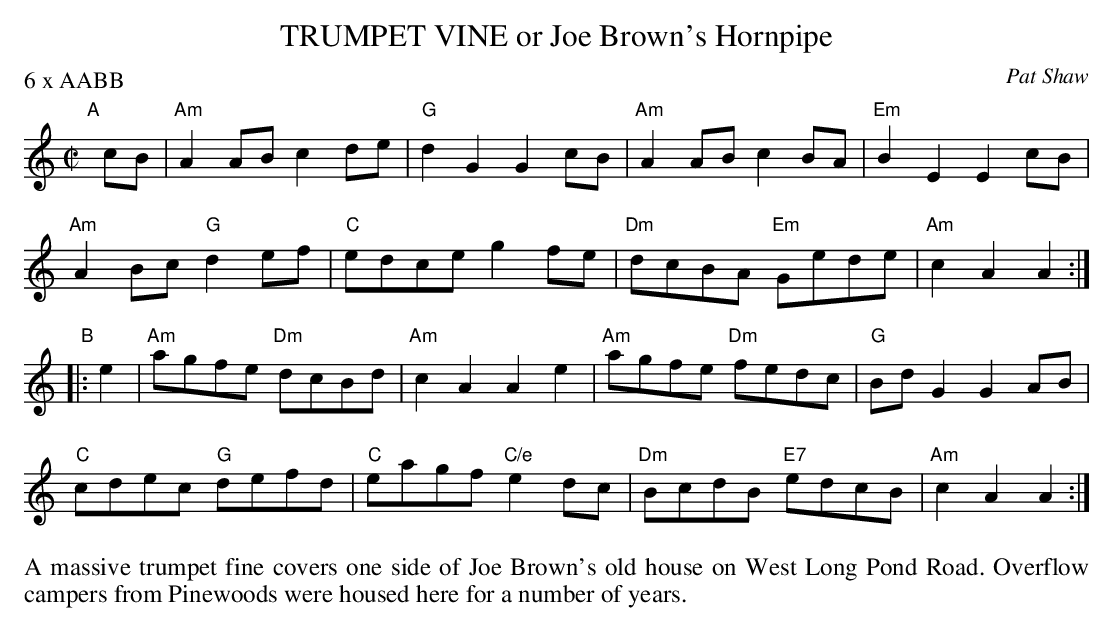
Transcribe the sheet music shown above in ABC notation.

X:1
T: TRUMPET VINE or Joe Brown's Hornpipe
C: Pat Shaw
M: C|
L: 1/8
P: 6 x AABB
K: Am
"A"[|]cB |\
"Am"A2AB c2de | "G"d2G2 G2cB | "Am"A2AB c2BA | "Em"B2E2 E2cB |
"Am"A2Bc "G"d2ef | "C"edce g2fe | "Dm"dcBA "Em"Gede | "Am"c2A2 A2 :|
"B"|: e2 |\
"Am"agfe "Dm"dcBd | "Am"c2A2 A2e2 | "Am"agfe "Dm"fedc | "G"BdG2 G2AB |
"C"cdec "G"defd | "C"eagf "C/e"e2dc | "Dm"BcdB "E7"edcB | "Am"c2A2 A2 :|
%%begintext align
A massive trumpet fine covers one side of Joe Brown's old house on West Long Pond Road.
Overflow campers from Pinewoods were housed here for a number of years.
